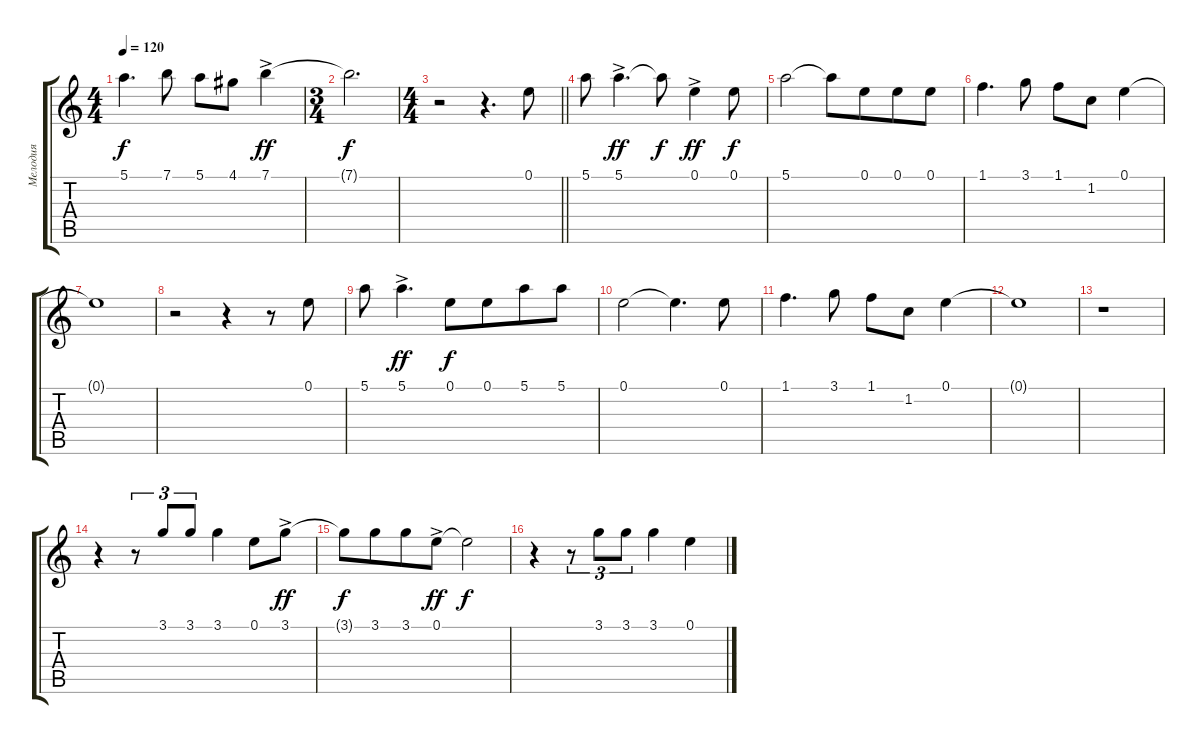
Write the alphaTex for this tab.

\track ("Мелодия" "Мелодия") {instrument acousticguitarsteel}
\staff {score tabs}
\tuning (E4 B3 G3 D3 A2 E2) {hide}
\ts (4 4)
\tempo 120
\clef g2
\ks c
5.1.4{d dy f} 7.1.8 5.1.8 4.1.8 7.1{ac}.4{dy ff} |
\ts (3 4)
7.1{t}.2{d dy f} |
\ts (4 4)
\barLineRight lightlight
r.2 r.4{d} 0.1.8 |
5.1.8 5.1{ac}.4{d dy ff} 5.1{t}.8{dy f} 0.1{ac}.4{dy ff} 0.1.8{dy f} |
5.1.2 5.1{t}.8 0.1.8{beam merge} 0.1.8 0.1.8 |
1.1.4{d} 3.1.8 1.1.8 1.2.8 0.1.4 |
0.1{t}.1 |
r.2 r.4 r.8 0.1.8 |
5.1.8 5.1{ac}.4{d dy ff} 0.1.8{dy f} 0.1.8{beam merge} 5.1.8 5.1.8 |
0.1.2 0.1{t}.4{d} 0.1.8 |
1.1.4{d} 3.1.8 1.1.8 1.2.8 0.1.4 |
0.1{t}.1 |
r.1 |
r.4 r.8{tu (3 2) beam Up} 3.1.8{tu (3 2) beam Up} 3.1.8{tu (3 2) beam Up} 3.1.4 0.1.8 3.1{ac}.8{dy ff} |
3.1{t}.8{dy f} 3.1.8{beam merge} 3.1.8 0.1{ac}.8{dy ff} 0.1{t}.2{dy f} |
r.4 r.8{tu (3 2) beam Down} 3.1.8{tu (3 2) beam Down} 3.1.8{tu (3 2) beam Down} 3.1.4 0.1.4
